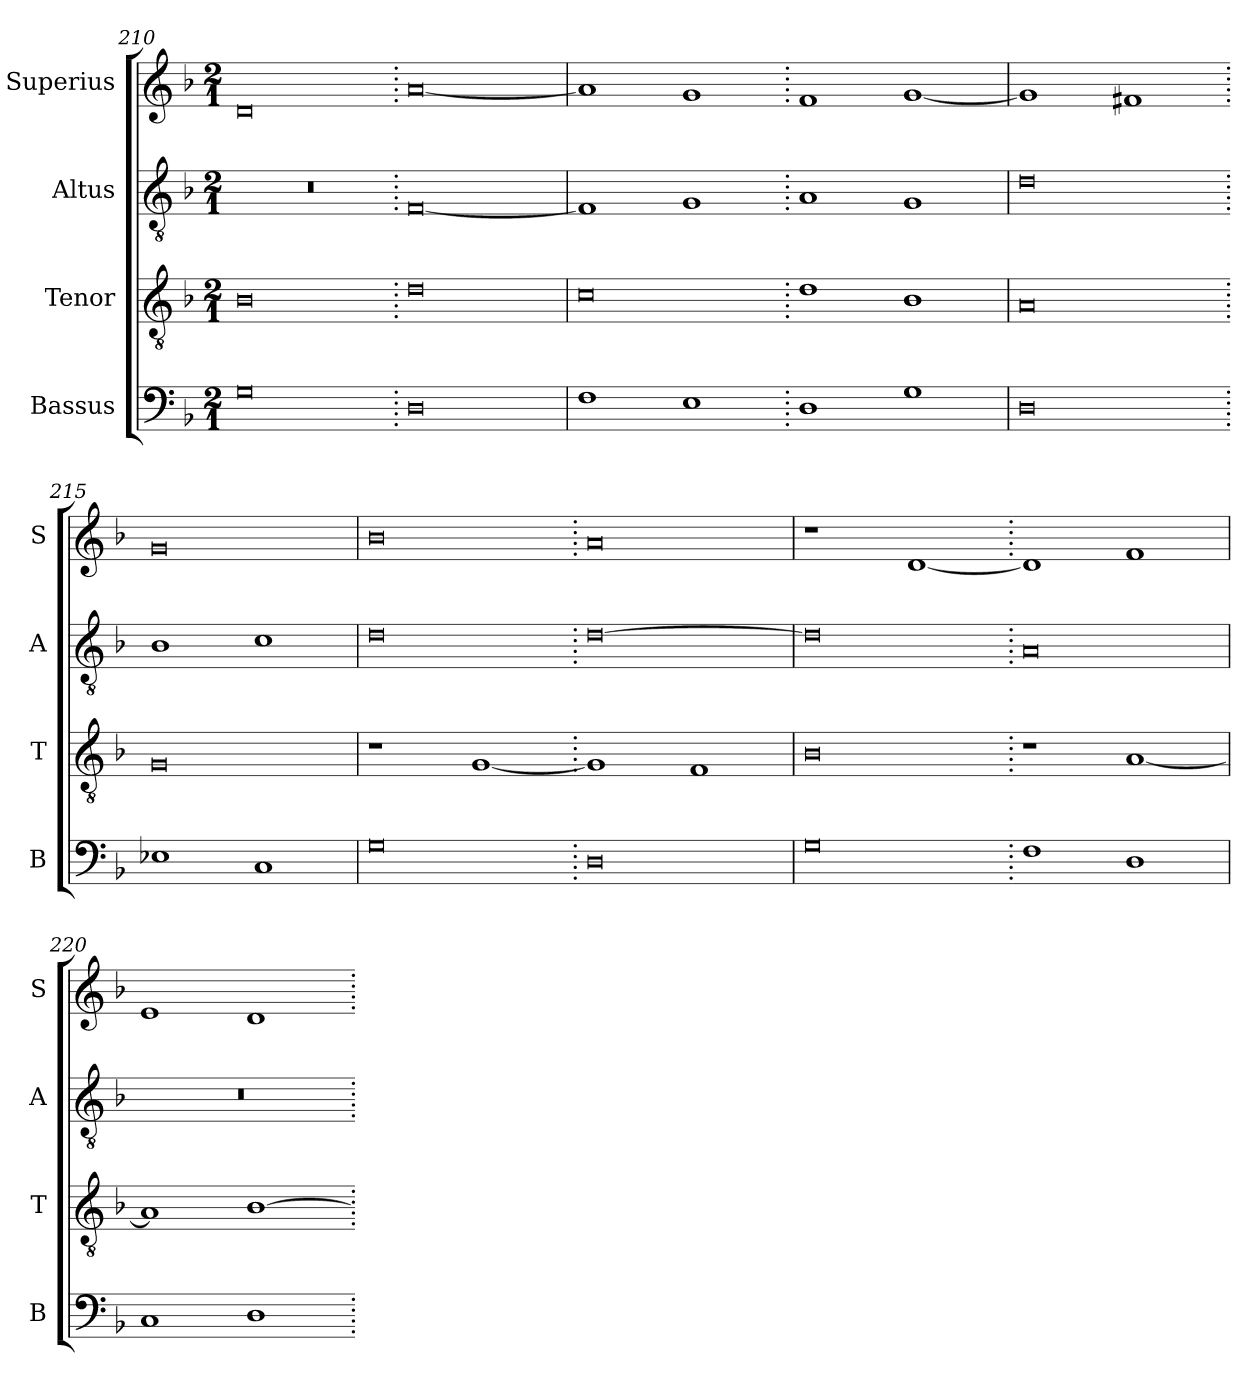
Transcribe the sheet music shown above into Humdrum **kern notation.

**kern	**kern	**kern	**kern
*part4	*part3	*part2	*part1
*staff4	*staff3	*staff2	*staff1
*I"Bassus	*I"Tenor	*I"Altus	*I"Superius
*I'B	*I'T	*I'A	*I'S
*clefF4	*clefGv2	*clefGv2	*clefG2
*k[b-]	*k[b-]	*k[b-]	*k[b-]
*M2/1	*M2/1	*M2/1	*M2/1
=210	=210	=210	=210
0G	0B-	0r	0d
=211.	=211.	=211.	=211.
0D	0d	[0F	[0a
=212	=212	=212	=212
1F	0c	1F]	1a]
1E	.	1G	1g
=213.	=213.	=213.	=213.
1D	1d	1A	1f
1G	1B-	1G	[1g
=214	=214	=214	=214
0D	0A	0d	1g]
.	.	.	1f#X
=215.	=215.	=215.	=215.
1E-X	0G	1B-	0g
1C	.	1c	.
=216	=216	=216	=216
0G	1r	0d	0b-
.	[1G	.	.
=217.	=217.	=217.	=217.
0D	1G]	[0d	0a
.	1F	.	.
=218	=218	=218	=218
0G	0B-	0d]	1r
.	.	.	[1d
=219.	=219.	=219.	=219.
1F	1r	0A	1d]
1D	[1A	.	1f
=220	=220	=220	=220
1C	1A]	0r	1e
1D	[1B-	.	1d
=.	=.	=.	=.
*-	*-	*-	*-
